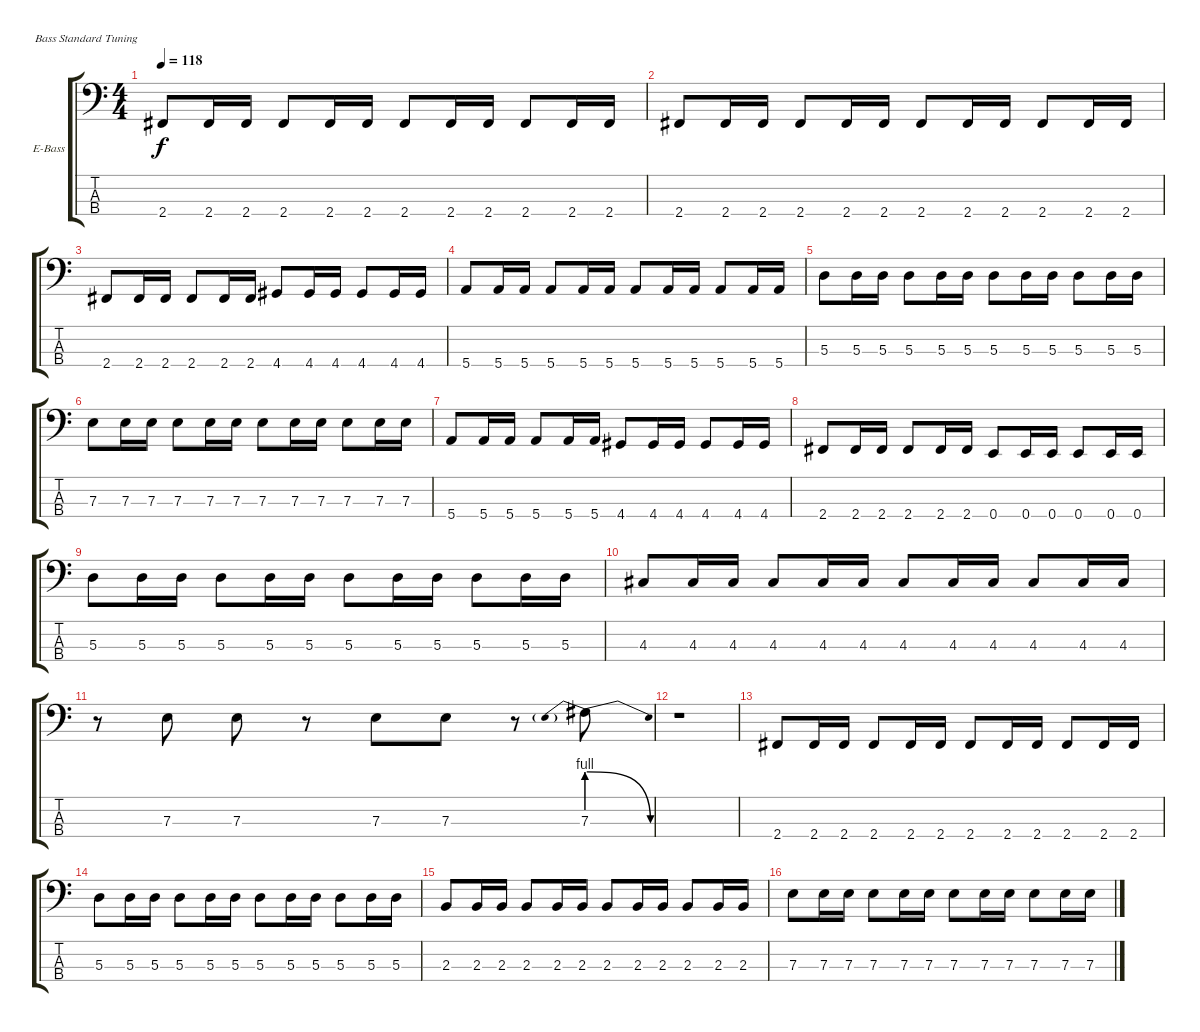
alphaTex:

\bracketExtendMode groupsimilarinstruments
\firstSystemTrackNameOrientation horizontal
\otherSystemsTrackNameOrientation horizontal
\track ("Bass gtr" "E-Bass") {instrument electricbasspick}
\staff {score tabs}
\tuning (G2 D2 A1 E1)
\ts (4 4)
\tempo 118
\clef f4
\ks c
2.4.8{dy f} 2.4.16 2.4.16 2.4.8 2.4.16 2.4.16 2.4.8 2.4.16 2.4.16 2.4.8 2.4.16 2.4.16 |
2.4.8 2.4.16 2.4.16 2.4.8 2.4.16 2.4.16 2.4.8 2.4.16 2.4.16 2.4.8 2.4.16 2.4.16 |
2.4.8 2.4.16 2.4.16 2.4.8 2.4.16 2.4.16 4.4.8 4.4.16 4.4.16 4.4.8 4.4.16 4.4.16 |
5.4.8 5.4.16 5.4.16 5.4.8 5.4.16 5.4.16 5.4.8 5.4.16 5.4.16 5.4.8 5.4.16 5.4.16 |
5.3.8 5.3.16 5.3.16 5.3.8 5.3.16 5.3.16 5.3.8 5.3.16 5.3.16 5.3.8 5.3.16 5.3.16 |
7.3.8 7.3.16 7.3.16 7.3.8 7.3.16 7.3.16 7.3.8 7.3.16 7.3.16 7.3.8 7.3.16 7.3.16 |
5.4.8 5.4.16 5.4.16 5.4.8 5.4.16 5.4.16 4.4.8 4.4.16 4.4.16 4.4.8 4.4.16 4.4.16 |
2.4.8 2.4.16 2.4.16 2.4.8 2.4.16 2.4.16 0.4.8 0.4.16 0.4.16 0.4.8 0.4.16 0.4.16 |
5.3.8 5.3.16 5.3.16 5.3.8 5.3.16 5.3.16 5.3.8 5.3.16 5.3.16 5.3.8 5.3.16 5.3.16 |
4.3.8 4.3.16 4.3.16 4.3.8 4.3.16 4.3.16 4.3.8 4.3.16 4.3.16 4.3.8 4.3.16 4.3.16 |
r.8 7.3.8 7.3.8 r.8 7.3.8 7.3.8 r.8 7.3{be (prebendrelease 0 4 60 0)}.8 |
r.1 |
2.4.8 2.4.16 2.4.16 2.4.8 2.4.16 2.4.16 2.4.8 2.4.16 2.4.16 2.4.8 2.4.16 2.4.16 |
5.3.8 5.3.16 5.3.16 5.3.8 5.3.16 5.3.16 5.3.8 5.3.16 5.3.16 5.3.8 5.3.16 5.3.16 |
2.3.8 2.3.16 2.3.16 2.3.8 2.3.16 2.3.16 2.3.8 2.3.16 2.3.16 2.3.8 2.3.16 2.3.16 |
7.3.8 7.3.16 7.3.16 7.3.8 7.3.16 7.3.16 7.3.8 7.3.16 7.3.16 7.3.8 7.3.16 7.3.16
